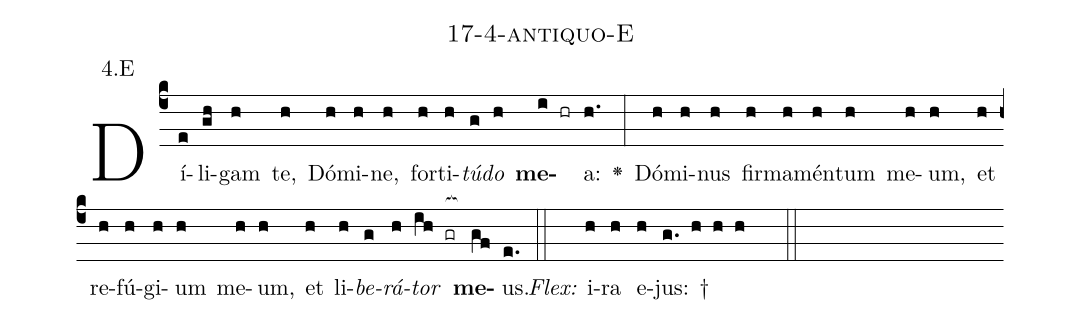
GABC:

name: 17-4-antiquo-E;
annotation: 4.E;
%%
(c4)Dí(e)li(gh)gam(h) te,(h) Dó(h)mi(h)ne,(h) for(h)ti(h)<i>tú</i>(g)<i>do</i>(h) <b>me</b>(i hr)a:(h.) <v>\greheightstar</v>(:) Dó(h)mi(h)nus(h) fir(h)ma(h)mén(h)tum(h) me(h)um,(h) et(h) re(h)fú(h)gi(h)um(h) me(h)um,(h) et(h) li(h)<i>be</i>(g)<i>rá</i>(h)<i>tor</i>(ih gr[ocb:1{]) <b>me</b>(gf[ocb:0}])us.(e.) (::)
<i>Flex:</i>()  i(h)ra(h) e(h)jus: †(g. h h h  ::)

%E(h) u(g) o(h) u(ih) a(gf) e.(e.) (::)
